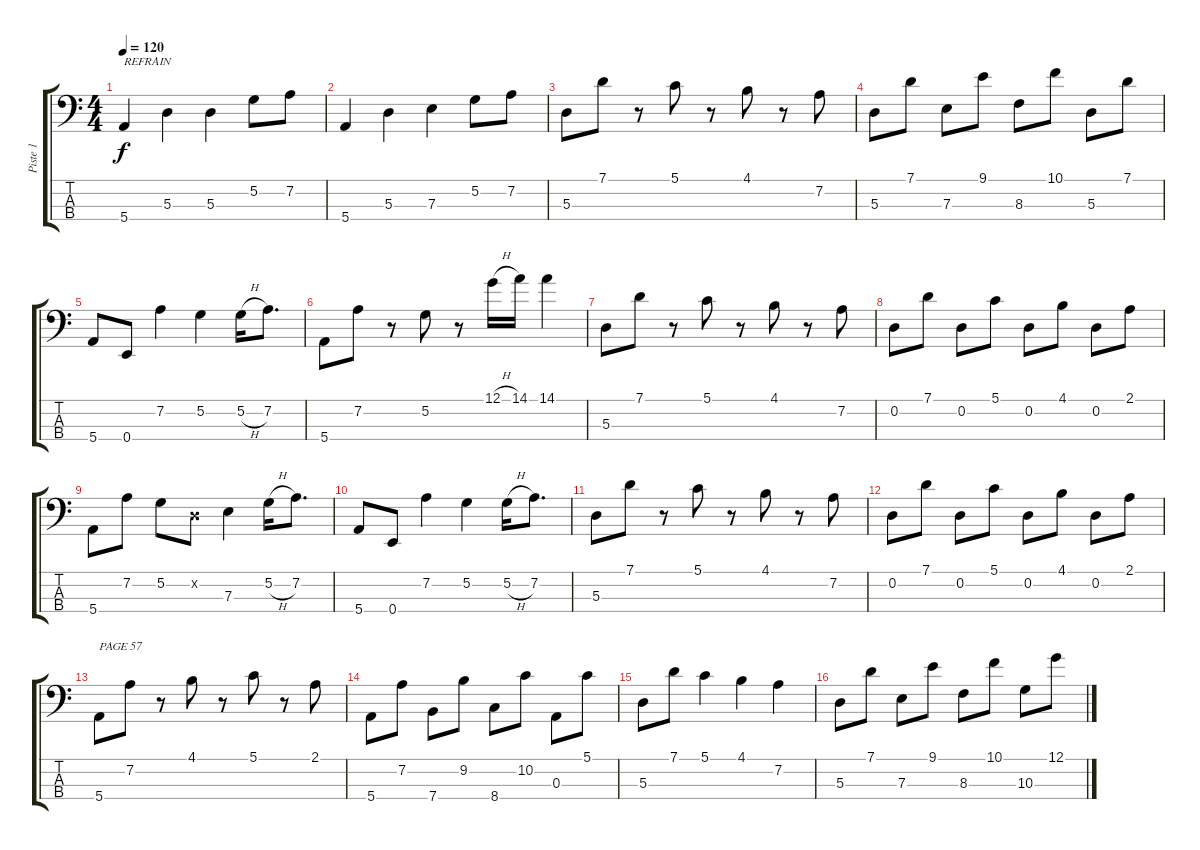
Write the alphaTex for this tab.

\track ("Piste 1" "Piste 1") {instrument electricbassfinger}
\staff {score tabs}
\tuning (G2 D2 A1 E1) {hide}
\ts (4 4)
\tempo 120
\clef f4
\ks c
5.4.4{txt "REFRAIN" dy f} 5.3.4 5.3.4 5.2.8 7.2.8 |
5.4.4 5.3.4 7.3.4 5.2.8 7.2.8 |
5.3.8 7.1.8 r.8 5.1.8 r.8 4.1.8 r.8 7.2.8 |
5.3.8 7.1.8 7.3.8 9.1.8 8.3.8 10.1.8 5.3.8 7.1.8 |
5.4.8 0.4.8 7.2.4 5.2.4 5.2{h}.16 7.2.8{d} |
5.4.8 7.2.8 r.8 5.2.8 r.8 12.1{h}.16 14.1.16 14.1.4 |
5.3.8 7.1.8 r.8 5.1.8 r.8 4.1.8 r.8 7.2.8 |
0.2.8 7.1.8 0.2.8 5.1.8 0.2.8 4.1.8 0.2.8 2.1.8 |
5.4.8 7.2.8 5.2.8 0.2{x}.8 7.3.4 5.2{h}.16 7.2.8{d} |
5.4.8 0.4.8 7.2.4 5.2.4 5.2{h}.16 7.2.8{d} |
5.3.8 7.1.8 r.8 5.1.8 r.8 4.1.8 r.8 7.2.8 |
0.2.8 7.1.8 0.2.8 5.1.8 0.2.8 4.1.8 0.2.8 2.1.8 |
5.4.8{txt "PAGE 57"} 7.2.8 r.8 4.1.8 r.8 5.1.8 r.8 2.1.8 |
5.4.8 7.2.8 7.4.8 9.2.8 8.4.8 10.2.8 0.3.8 5.1.8 |
5.3.8 7.1.8 5.1.4 4.1.4 7.2.4 |
5.3.8 7.1.8 7.3.8 9.1.8 8.3.8 10.1.8 10.3.8 12.1.8
